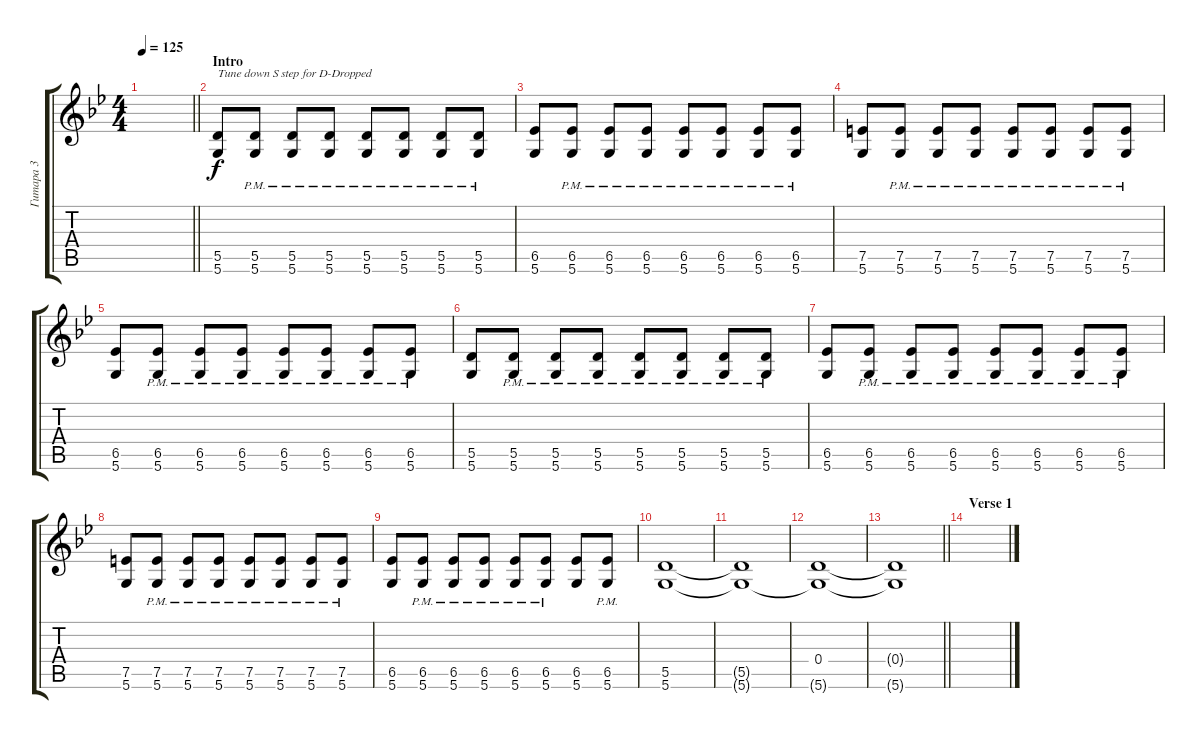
\track ("Гитара 3" "Гитара 3") {instrument distortionguitar}
\staff {score tabs}
\tuning (E4 B3 G3 D3 A2 D2) {hide}
\ts (4 4)
\section ("" "")
\tempo 125
\clef g2
\barLineRight lightlight
\ks gminor
|
\section ("" "Intro")
(5.5 5.6).8{txt "Tune down S step for D-Dropped"} (5.5{pm} 5.6{pm}).8 (5.5{pm} 5.6{pm}).8 (5.5{pm} 5.6{pm}).8 (5.5{pm} 5.6{pm}).8 (5.5{pm} 5.6{pm}).8 (5.5{pm} 5.6{pm}).8 (5.5{pm} 5.6{pm}).8 |
(6.5 5.6).8 (6.5{pm} 5.6{pm}).8 (6.5{pm} 5.6{pm}).8 (6.5{pm} 5.6{pm}).8 (6.5{pm} 5.6{pm}).8 (6.5{pm} 5.6{pm}).8 (6.5{pm} 5.6{pm}).8 (6.5{pm} 5.6{pm}).8 |
(7.5 5.6).8 (7.5{pm} 5.6{pm}).8 (7.5{pm} 5.6{pm}).8 (7.5{pm} 5.6{pm}).8 (7.5{pm} 5.6{pm}).8 (7.5{pm} 5.6{pm}).8 (7.5{pm} 5.6{pm}).8 (7.5{pm} 5.6{pm}).8 |
(6.5 5.6).8 (6.5{pm} 5.6{pm}).8 (6.5{pm} 5.6{pm}).8 (6.5{pm} 5.6{pm}).8 (6.5{pm} 5.6{pm}).8 (6.5{pm} 5.6{pm}).8 (6.5{pm} 5.6{pm}).8 (6.5{pm} 5.6{pm}).8 |
(5.5 5.6).8 (5.5{pm} 5.6{pm}).8 (5.5{pm} 5.6{pm}).8 (5.5{pm} 5.6{pm}).8 (5.5{pm} 5.6{pm}).8 (5.5{pm} 5.6{pm}).8 (5.5{pm} 5.6{pm}).8 (5.5{pm} 5.6{pm}).8 |
(6.5 5.6).8 (6.5{pm} 5.6{pm}).8 (6.5{pm} 5.6{pm}).8 (6.5{pm} 5.6{pm}).8 (6.5{pm} 5.6{pm}).8 (6.5{pm} 5.6{pm}).8 (6.5{pm} 5.6{pm}).8 (6.5{pm} 5.6{pm}).8 |
(7.5 5.6).8 (7.5{pm} 5.6{pm}).8 (7.5{pm} 5.6{pm}).8 (7.5{pm} 5.6{pm}).8 (7.5{pm} 5.6{pm}).8 (7.5{pm} 5.6{pm}).8 (7.5{pm} 5.6{pm}).8 (7.5{pm} 5.6{pm}).8 |
(6.5 5.6).8 (6.5{pm} 5.6{pm}).8 (6.5{pm} 5.6{pm}).8 (6.5{pm} 5.6{pm}).8 (6.5{pm} 5.6{pm}).8 (6.5{pm} 5.6{pm}).8 (6.5 5.6).8 (6.5{pm} 5.6{pm}).8 |
(5.5 5.6).1 |
(5.5{t} 5.6{t}).1 |
(0.4 5.6{t}).1 |
\barLineRight lightlight
(0.4{t} 5.6{t}).1 |
\section ("" "Verse 1")
